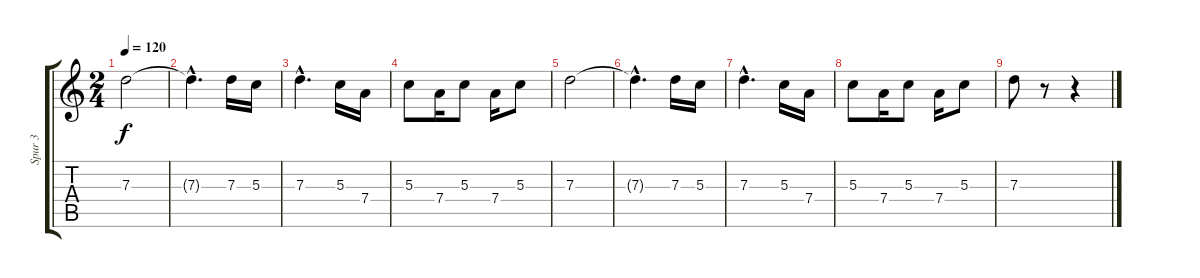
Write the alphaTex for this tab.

\track ("Spur 3" "Spur 3") {instrument distortionguitar}
\staff {score tabs}
\tuning (E4 B3 G3 D3 A2 E2) {hide}
\ts (2 4)
\tempo 120
\clef g2
\ks c
7.3.2{dy f} |
7.3{hac t}.4{d} 7.3.16 5.3.16 |
7.3{hac}.4{d} 5.3.16 7.4.16 |
5.3.8 7.4.16 5.3.8 7.4.16 5.3.8 |
7.3.2 |
7.3{hac t}.4{d} 7.3.16 5.3.16 |
7.3{hac}.4{d} 5.3.16 7.4.16 |
5.3.8 7.4.16 5.3.8 7.4.16 5.3.8 |
7.3.8 r.8 r.4
